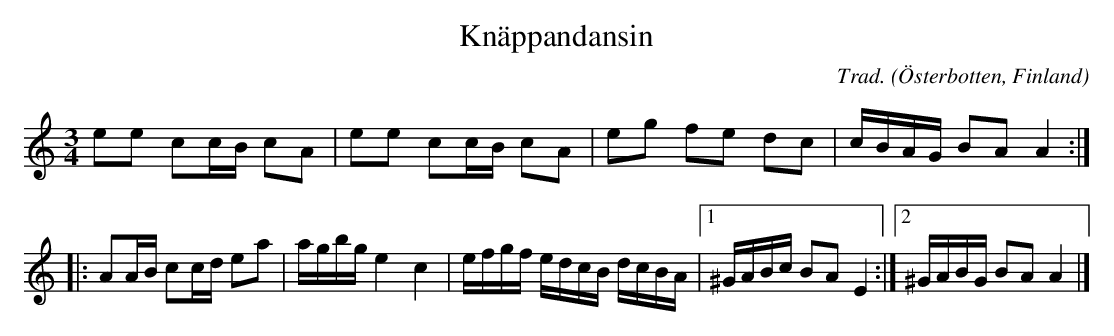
X:1
T: Knäppandansin
O: Österbotten, Finland
C: Trad.
M: 3/4
L: 1/16
K: Am
e2e2 c2cB c2A2 | e2e2 c2cB c2A2 | e2g2 f2e2 d2c2 | cBAG B2A2 A4 ::
A2AB c2cd e2a2 | agbg e4 c4 | efgf edcB dcBA |1 ^GABc B2A2 E4 :|2 ^GABG B2A2 A4 |]
